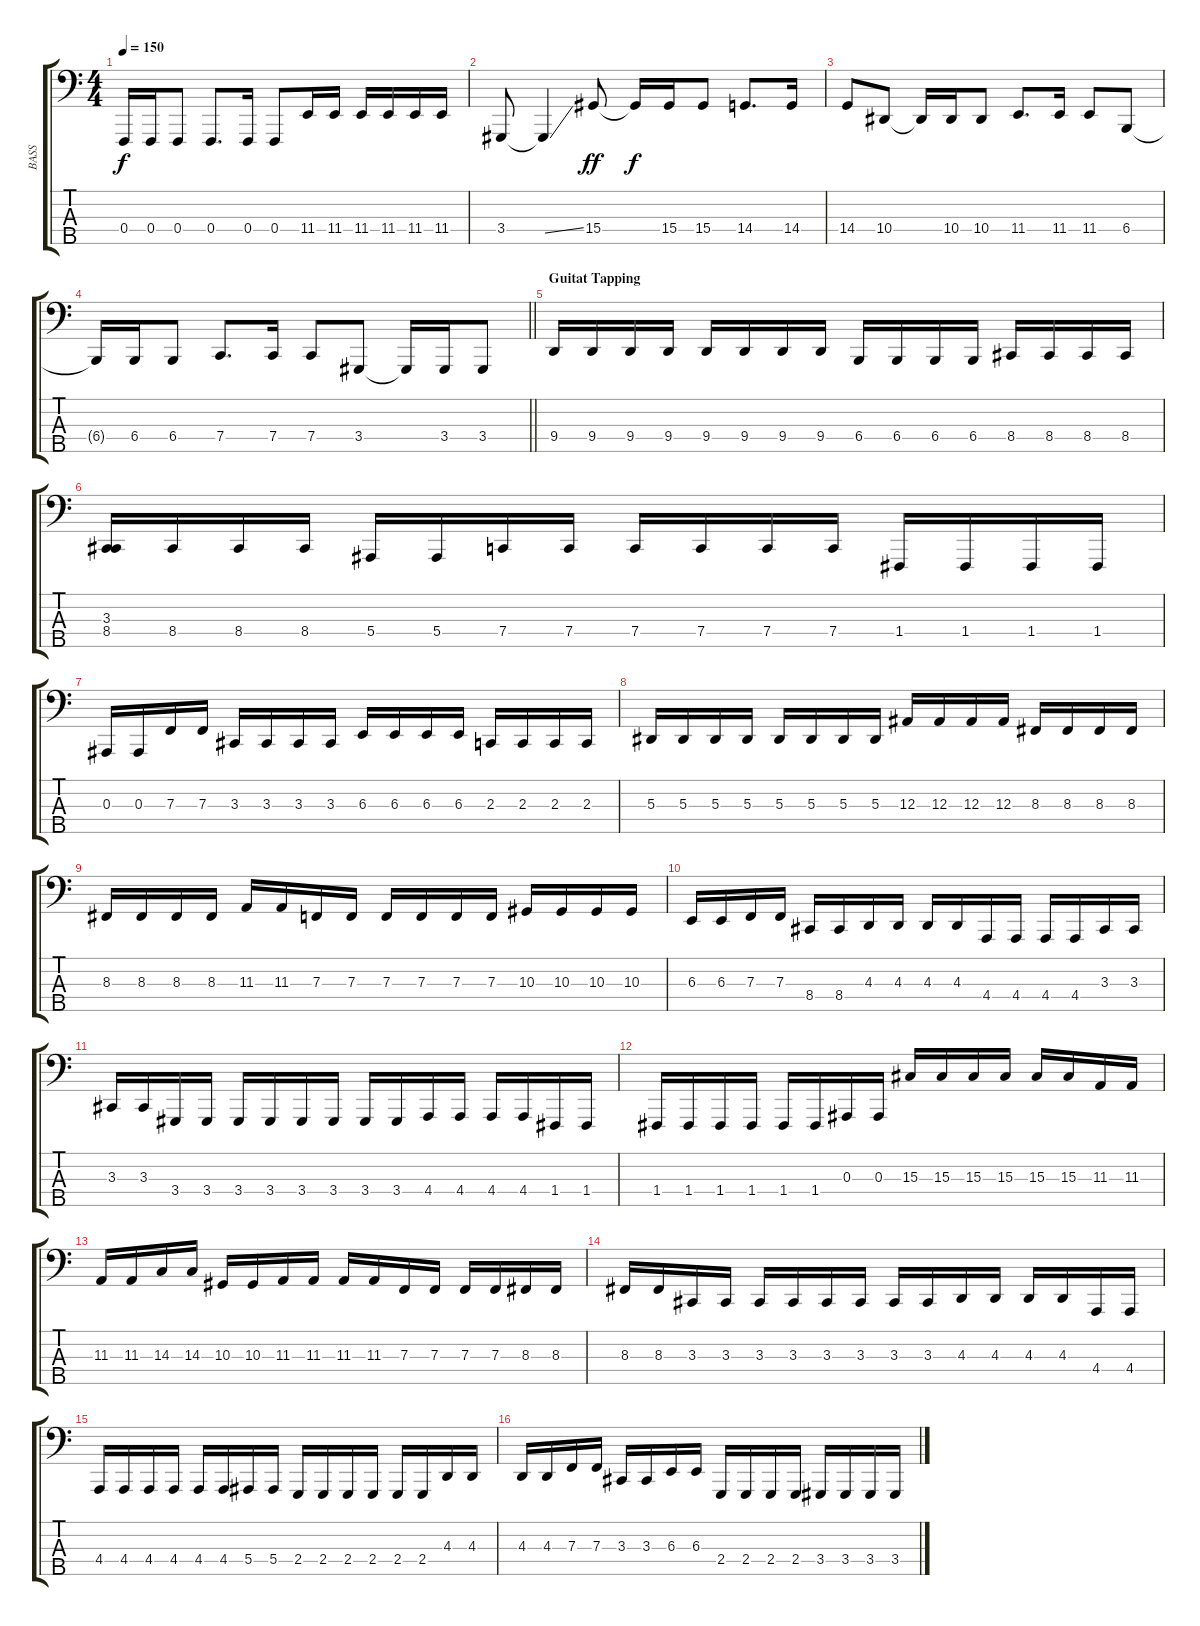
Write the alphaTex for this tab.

\track ("BASS" "BASS") {instrument lead1square}
\staff {score tabs}
\tuning (Ab2 Eb2 Bb1 F1 Bb0) {hide}
\ts (4 4)
\tempo 150
\clef f4
\ks c
0.4{t}.16{dy f} 0.4.16 0.4.8 0.4.8{d} 0.4.16 0.4.8 11.4.16 11.4.16 11.4.16 11.4.16 11.4.16 11.4.16 |
3.4.8 3.4{ss t}.4 15.4.8{dy ff} 15.4{t}.16{dy f} 15.4.16 15.4.8 14.4.8{d} 14.4.16 |
14.4.8 10.4.8 10.4{t}.16 10.4.16 10.4.8 11.4.8{d} 11.4.16 11.4.8 6.4.8 |
\barLineRight lightlight
6.4{t}.16 6.4.16 6.4.8 7.4.8{d} 7.4.16 7.4.8 3.4.8 3.4{t}.16 3.4.16 3.4.8 |
\section ("" "Guitat Tapping")
9.4.16 9.4.16 9.4.16 9.4.16 9.4.16 9.4.16 9.4.16 9.4.16 6.4.16 6.4.16 6.4.16 6.4.16 8.4.16 8.4.16 8.4.16 8.4.16 |
(3.3 8.4).16 8.4.16 8.4.16 8.4.16 5.4.16 5.4.16 7.4.16 7.4.16 7.4.16 7.4.16 7.4.16 7.4.16 1.4.16 1.4.16 1.4.16 1.4.16 |
0.3.16 0.3.16 7.3.16 7.3.16 3.3.16 3.3.16 3.3.16 3.3.16 6.3.16 6.3.16 6.3.16 6.3.16 2.3.16 2.3.16 2.3.16 2.3.16 |
5.3.16 5.3.16 5.3.16 5.3.16 5.3.16 5.3.16 5.3.16 5.3.16 12.3.16 12.3.16 12.3.16 12.3.16 8.3.16 8.3.16 8.3.16 8.3.16 |
8.3.16 8.3.16 8.3.16 8.3.16 11.3.16 11.3.16 7.3.16 7.3.16 7.3.16 7.3.16 7.3.16 7.3.16 10.3.16 10.3.16 10.3.16 10.3.16 |
6.3.16 6.3.16 7.3.16 7.3.16 8.4.16 8.4.16 4.3.16 4.3.16 4.3.16 4.3.16 4.4.16 4.4.16 4.4.16 4.4.16 3.3.16 3.3.16 |
3.3.16 3.3.16 3.4.16 3.4.16 3.4.16 3.4.16 3.4.16 3.4.16 3.4.16 3.4.16 4.4.16 4.4.16 4.4.16 4.4.16 1.4.16 1.4.16 |
1.4.16 1.4.16 1.4.16 1.4.16 1.4.16 1.4.16 0.3.16 0.3.16 15.3.16 15.3.16 15.3.16 15.3.16 15.3.16 15.3.16 11.3.16 11.3.16 |
11.3.16 11.3.16 14.3.16 14.3.16 10.3.16 10.3.16 11.3.16 11.3.16 11.3.16 11.3.16 7.3.16 7.3.16 7.3.16 7.3.16 8.3.16 8.3.16 |
8.3.16 8.3.16 3.3.16 3.3.16 3.3.16 3.3.16 3.3.16 3.3.16 3.3.16 3.3.16 4.3.16 4.3.16 4.3.16 4.3.16 4.4.16 4.4.16 |
4.4.16 4.4.16 4.4.16 4.4.16 4.4.16 4.4.16 5.4.16 5.4.16 2.4.16 2.4.16 2.4.16 2.4.16 2.4.16 2.4.16 4.3.16 4.3.16 |
4.3.16 4.3.16 7.3.16 7.3.16 3.3.16 3.3.16 6.3.16 6.3.16 2.4.16 2.4.16 2.4.16 2.4.16 3.4.16 3.4.16 3.4.16 3.4.16
